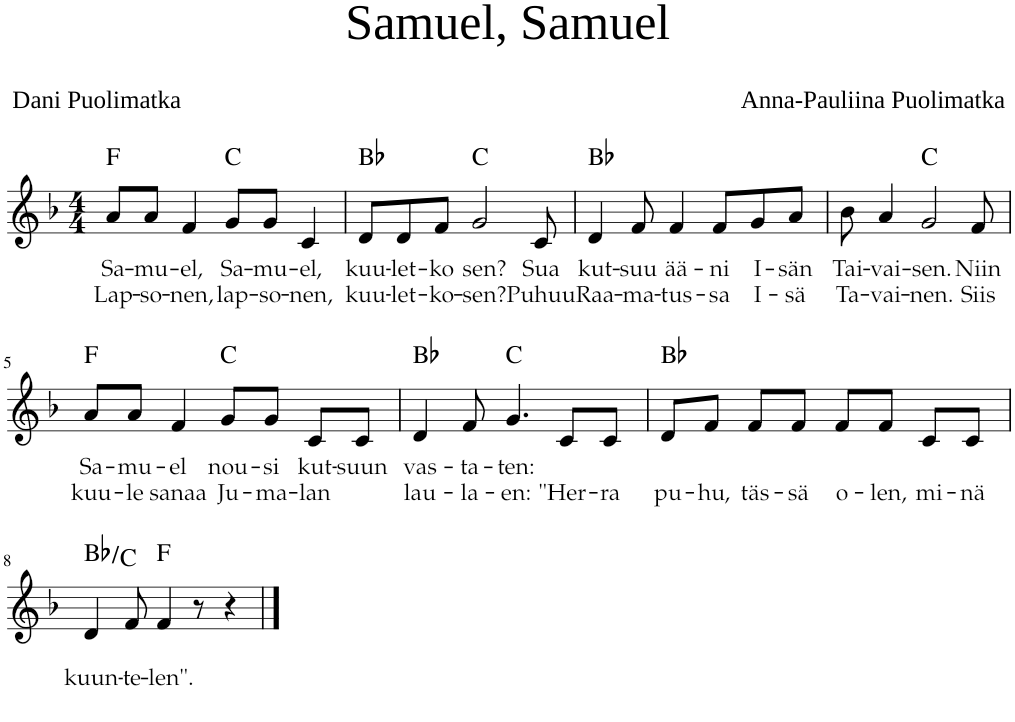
**kern	**text	**text	**harte
*part1	*part1	*part1	*part1
*staff1	*staff1	*staff1	*
*I"Piano	*	*	*
*I'Pno	*	*	*
*clefG2	*	*	*
*k[b-]	*	*	*
*M4/4	*	*	*
=1	=1	=1	=1
!	!LO:LY:b	!LO:LY:b	!
8a/L	Sa-	Lap-	F:maj
!	!LO:LY:b	!LO:LY:b	!
8a/J	-mu-	-so-	.
!	!LO:LY:b	!LO:LY:b	!
4f/	-el,	-nen,	.
!	!LO:LY:b	!LO:LY:b	!
8g/L	Sa-	lap-	C:maj
!	!LO:LY:b	!LO:LY:b	!
8g/J	-mu-	-so-	.
!	!LO:LY:b	!LO:LY:b	!
4c/	-el,	-nen,	.
=2	=2	=2	=2
!	!LO:LY:b	!LO:LY:b	!
8d/L	kuu-	kuu-	Bb:maj
!	!LO:LY:b	!LO:LY:b	!
8d/	-let-	-let-	.
!	!LO:LY:b	!LO:LY:b	!
8f/J	-ko	-ko-	.
!	!LO:LY:b	!LO:LY:b	!
2g/	sen?	-sen?	C:maj
!	!LO:LY:b	!LO:LY:b	!
8c/	Sua	Puhuu	.
=3	=3	=3	=3
!	!LO:LY:b	!LO:LY:b	!
4d/	kut-	Raa-	Bb:maj
!	!LO:LY:b	!LO:LY:b	!
8f/	-suu	-ma-	.
!	!LO:LY:b	!LO:LY:b	!
4f/	ää-	-tus-	.
!	!LO:LY:b	!LO:LY:b	!
8f/L	-ni	-sa	.
!	!LO:LY:b	!LO:LY:b	!
8g/	I-	I-	.
!	!LO:LY:b	!LO:LY:b	!
8a/J	-sän	-sä	.
=4	=4	=4	=4
!	!LO:LY:b	!LO:LY:b	!
8b-\	Tai-	Ta-	.
!	!LO:LY:b	!LO:LY:b	!
4a/	vai-	-vai-	.
!	!LO:LY:b	!LO:LY:b	!
2g/	sen.	nen.	C:maj
!	!LO:LY:b	!LO:LY:b	!
8f/	Niin	Siis	.
!!LO:LB:g=z
=5	=5	=5	=5
!	!LO:LY:b	!LO:LY:b	!
8a/L	Sa-	kuu-	F:maj
!	!LO:LY:b	!LO:LY:b	!
8a/J	-mu-	-le	.
!	!LO:LY:b	!LO:LY:b	!
4f/	-el	sanaa	.
!	!LO:LY:b	!LO:LY:b	!
8g/L	nou-	Ju-	C:maj
!	!LO:LY:b	!LO:LY:b	!
8g/J	-si	-ma-	.
!	!LO:LY:b	!LO:LY:b	!
8c/L	kut-	-lan	.
!	!LO:LY:b	!	!
8c/J	-suun	.	.
=6	=6	=6	=6
!	!LO:LY:b	!LO:LY:b	!
4d/	vas-	lau-	Bb:maj
!	!LO:LY:b	!LO:LY:b	!
8f/	-ta-	-la-	.
!	!LO:LY:b	!LO:LY:b	!
4.g/	-ten:	-en:	C:maj
!	!	!LO:LY:b	!
8c/L	.	"Her-	.
!	!	!LO:LY:b	!
8c/J	.	-ra	.
=7	=7	=7	=7
!	!	!LO:LY:b	!
8d/L	.	pu-	Bb:maj
!	!	!LO:LY:b	!
8f/J	.	-hu,	.
!	!	!LO:LY:b	!
8f/L	.	täs-	.
!	!	!LO:LY:b	!
8f/J	.	-sä	.
!	!	!LO:LY:b	!
8f/L	.	o-	.
!	!	!LO:LY:b	!
8f/J	.	-len,	.
!	!	!LO:LY:b	!
8c/L	.	mi-	.
!	!	!LO:LY:b	!
8c/J	.	-nä	.
!!LO:LB:g=z
=8	=8	=8	=8
!	!	!LO:LY:b	!
4d/	.	kuun-	Bb:maj/2
!	!	!LO:LY:b	!
8f/	.	-te-	.
!	!	!LO:LY:b	!
4f/	.	-len".	F:maj
8r	.	.	.
4r	.	.	.
==	==	==	==
*-	*-	*-	*-
